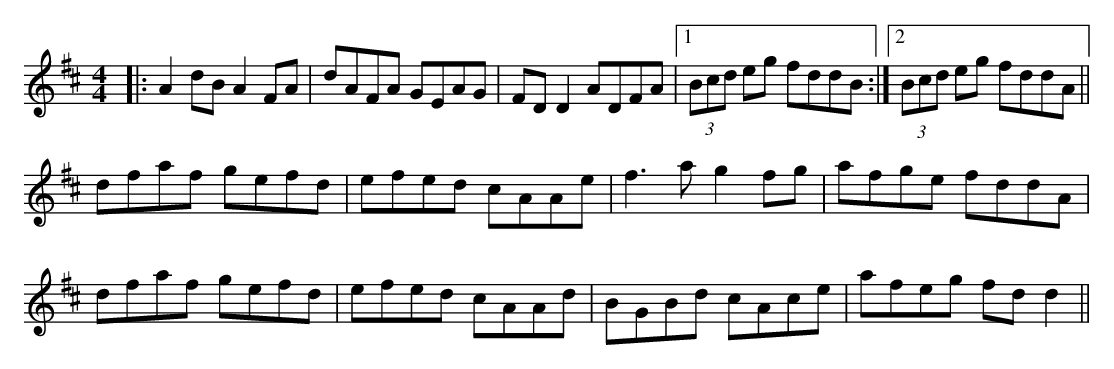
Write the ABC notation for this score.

X:1
M:4/4
K:D
|:A2 dB A2 FA|dAFA GEAG|FDD2 ADFA|1 (3Bcd eg fddB:|2 (3Bcd eg fddA||
dfaf gefd|efed cAAe|f3a g2fg|afge fddA|
dfaf gefd|efed cAAd|BGBd cAce|afeg fdd2||
